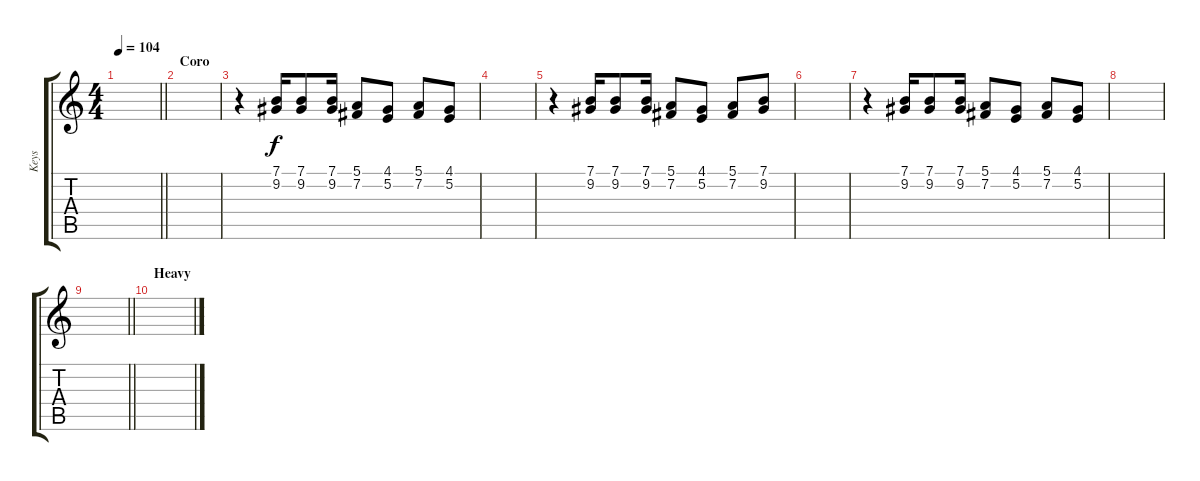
\track ("Keys" "Keys") {instrument steeldrums}
\staff {score tabs}
\tuning (E4 B3 G3 D3 A2 E2) {hide}
\ts (4 4)
\tempo 104
\clef g2
\barLineRight lightlight
\ks c
|
\section ("" "Coro")
|
r.4 (7.1 9.2).16 (7.1 9.2).8 (7.1 9.2).16 (5.1 7.2).8 (4.1 5.2).8 (5.1 7.2).8 (4.1 5.2).8 |
|
r.4 (7.1 9.2).16 (7.1 9.2).8 (7.1 9.2).16 (5.1 7.2).8 (4.1 5.2).8 (5.1 7.2).8 (7.1 9.2).8 |
|
r.4 (7.1 9.2).16 (7.1 9.2).8 (7.1 9.2).16 (5.1 7.2).8 (4.1 5.2).8 (5.1 7.2).8 (4.1 5.2).8 |
|
\barLineRight lightlight
|
\section ("" "Heavy")
